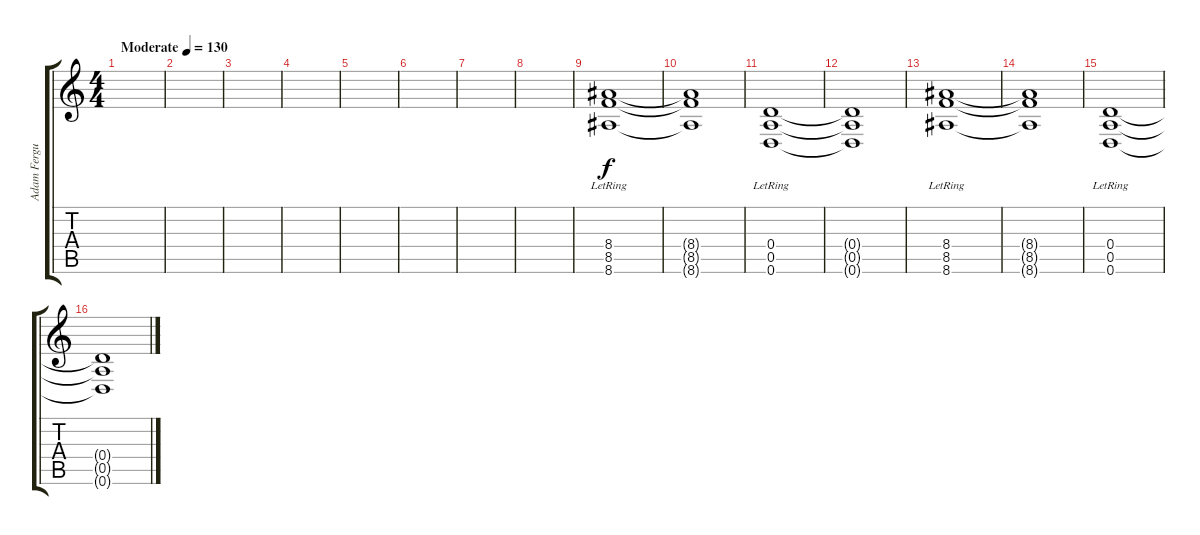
\track ("Adam Ferguson - Guitar" "Adam Fergu") {instrument distortionguitar}
\staff {score tabs}
\tuning (E4 B3 G3 D3 A2 D2) {hide}
\ts (4 4)
\tempo (130 "Moderate")
\clef g2
\ks c
|
|
|
|
|
|
|
|
(8.4{lr} 8.5{lr} 8.6{lr}).1{volume 7} |
(8.4{t} 8.5{t} 8.6{t}).1 |
(0.4{lr} 0.5{lr} 0.6{lr}).1 |
(0.4{t} 0.5{t} 0.6{t}).1 |
(8.4{lr} 8.5{lr} 8.6{lr}).1 |
(8.4{t} 8.5{t} 8.6{t}).1 |
(0.4{lr} 0.5{lr} 0.6{lr}).1 |
(0.4{t} 0.5{t} 0.6{t}).1
